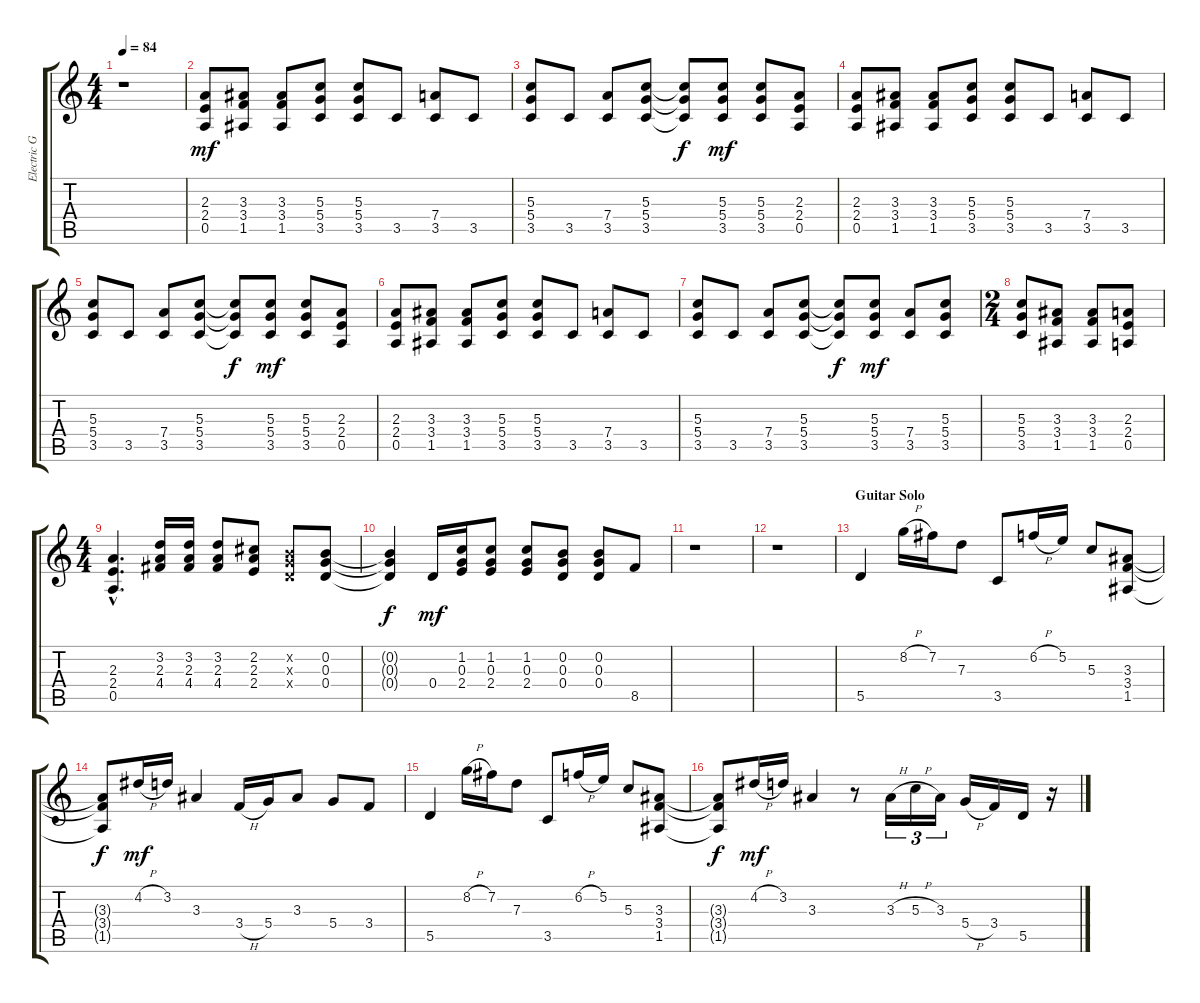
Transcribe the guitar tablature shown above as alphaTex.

\track ("Electric Guitar 1 (Rythm)" "Electric G") {instrument electricguitarclean}
\staff {score tabs}
\tuning (E4 B3 G3 D3 A2 E2) {hide}
\ts (4 4)
\tempo 84
\clef g2
\ks c
r.1{dy mf} |
(2.3 2.4 0.5).8 (3.3 3.4 1.5).8 (3.3 3.4 1.5).8 (5.3 5.4 3.5).8 (5.3 5.4 3.5).8 3.5.8 (7.4 3.5).8 3.5.8 |
(5.3 5.4 3.5).8 3.5.8 (7.4 3.5).8 (5.3 5.4 3.5).8 (5.3{t} 5.4{t} 3.5{t}).8{dy f} (5.3 5.4 3.5).8{dy mf} (5.3 5.4 3.5).8 (2.3 2.4 0.5).8 |
(2.3 2.4 0.5).8 (3.3 3.4 1.5).8 (3.3 3.4 1.5).8 (5.3 5.4 3.5).8 (5.3 5.4 3.5).8 3.5.8 (7.4 3.5).8 3.5.8 |
(5.3 5.4 3.5).8 3.5.8 (7.4 3.5).8 (5.3 5.4 3.5).8 (5.3{t} 5.4{t} 3.5{t}).8{dy f} (5.3 5.4 3.5).8{dy mf} (5.3 5.4 3.5).8 (2.3 2.4 0.5).8 |
(2.3 2.4 0.5).8 (3.3 3.4 1.5).8 (3.3 3.4 1.5).8 (5.3 5.4 3.5).8 (5.3 5.4 3.5).8 3.5.8 (7.4 3.5).8 3.5.8 |
(5.3 5.4 3.5).8 3.5.8 (7.4 3.5).8 (5.3 5.4 3.5).8 (5.3{t} 5.4{t} 3.5{t}).8{dy f} (5.3 5.4 3.5).8{dy mf} (7.4 3.5).8 (5.3 5.4 3.5).8 |
\ts (2 4)
(5.3 5.4 3.5).8 (3.3 3.4 1.5).8 (3.3 3.4 1.5).8 (2.3 2.4 0.5).8 |
\ts (4 4)
(2.3{hac} 2.4{hac} 0.5{hac}).4{d} (3.2 2.3 4.4).16 (3.2 2.3 4.4).16 (3.2 2.3 4.4).8 (2.2 2.3 2.4).8 (0.2{x} 0.3{x} 0.4{x}).8 (0.2 0.3 0.4).8 |
(0.2{t} 0.3{t} 0.4{t}).4{dy f} 0.4.16{dy mf} (1.2 0.3 2.4).16 (1.2 0.3 2.4).8 (1.2 0.3 2.4).8 (0.2 0.3 0.4).8 (0.2 0.3 0.4).8 8.5.8 |
r.1 |
r.1 |
\section ("" "Guitar Solo")
5.5.4 8.2{h}.16 7.2.16 7.3.8 3.5.8 6.2{h}.16 5.2.16 5.3.8 (3.3 3.4 1.5).8 |
(3.3{t} 3.4{t} 1.5{t}).8{dy f} 4.2{h}.16{dy mf} 3.2.16 3.3.4 3.4{h}.16 5.4.16 3.3.8 5.4.8 3.4.8 |
5.5.4 8.2{h}.16 7.2.16 7.3.8 3.5.8 6.2{h}.16 5.2.16 5.3.8 (3.3 3.4 1.5).8 |
(3.3{t} 3.4{t} 1.5{t}).8{dy f} 4.2{h}.16{dy mf} 3.2.16 3.3.4 r.8 3.3{h}.16{tu (3 2)} 5.3{h}.16{tu (3 2)} 3.3.16{tu (3 2)} 5.4{h}.16 3.4.16 5.5.16 r.16
